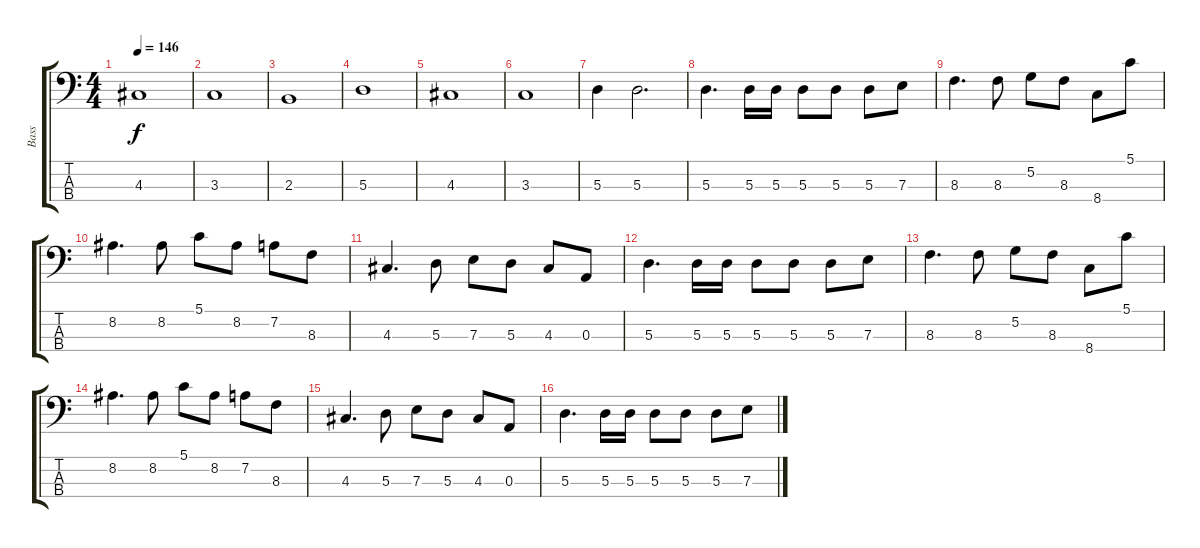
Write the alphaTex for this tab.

\track ("Bass" "Bass") {instrument slapbass1}
\staff {score tabs}
\tuning (G2 D2 A1 E1) {hide}
\ts (4 4)
\tempo 146
\clef f4
\ks c
4.3.1{dy f} |
3.3.1 |
2.3.1 |
5.3.1 |
4.3.1 |
3.3.1 |
5.3.4 5.3.2{d} |
5.3.4{d} 5.3.16 5.3.16 5.3.8 5.3.8 5.3.8 7.3.8 |
8.3.4{d} 8.3.8 5.2.8 8.3.8 8.4.8 5.1.8 |
8.2.4{d} 8.2.8 5.1.8 8.2.8 7.2.8 8.3.8 |
4.3.4{d} 5.3.8 7.3.8 5.3.8 4.3.8 0.3.8 |
5.3.4{d} 5.3.16 5.3.16 5.3.8 5.3.8 5.3.8 7.3.8 |
8.3.4{d} 8.3.8 5.2.8 8.3.8 8.4.8 5.1.8 |
8.2.4{d} 8.2.8 5.1.8 8.2.8 7.2.8 8.3.8 |
4.3.4{d} 5.3.8 7.3.8 5.3.8 4.3.8 0.3.8 |
5.3.4{d} 5.3.16 5.3.16 5.3.8 5.3.8 5.3.8 7.3.8
